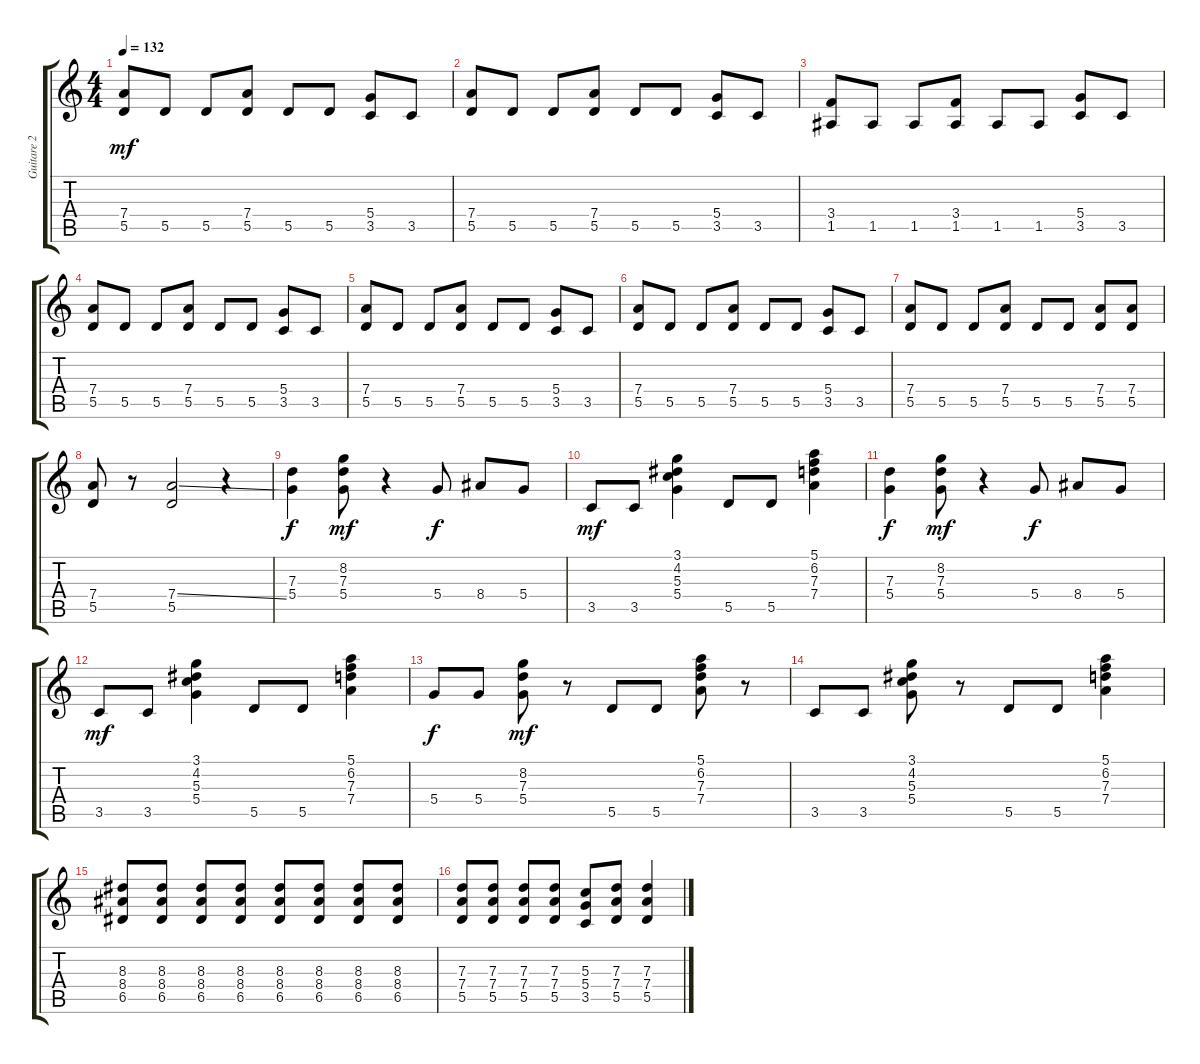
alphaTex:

\track ("Guitare 2" "Guitare 2") {instrument electricguitarmuted}
\staff {score tabs}
\tuning (E4 B3 G3 D3 A2 E2) {hide}
\ts (4 4)
\tempo 132
\clef g2
\ks c
(7.4 5.5).8{dy mf} 5.5.8 5.5.8 (7.4 5.5).8 5.5.8 5.5.8 (5.4 3.5).8 3.5.8 |
(7.4 5.5).8 5.5.8 5.5.8 (7.4 5.5).8 5.5.8 5.5.8 (5.4 3.5).8 3.5.8 |
(3.4 1.5).8 1.5.8 1.5.8 (3.4 1.5).8 1.5.8 1.5.8 (5.4 3.5).8 3.5.8 |
(7.4 5.5).8 5.5.8 5.5.8 (7.4 5.5).8 5.5.8 5.5.8 (5.4 3.5).8 3.5.8 |
(7.4 5.5).8 5.5.8 5.5.8 (7.4 5.5).8 5.5.8 5.5.8 (5.4 3.5).8 3.5.8 |
(7.4 5.5).8 5.5.8 5.5.8 (7.4 5.5).8 5.5.8 5.5.8 (5.4 3.5).8 3.5.8 |
(7.4 5.5).8 5.5.8 5.5.8 (7.4 5.5).8 5.5.8 5.5.8 (7.4 5.5).8 (7.4 5.5).8 |
(7.4 5.5).8 r.8 (7.4{ss} 5.5).2 r.4 |
(7.3 5.4).4{dy f} (8.2 7.3 5.4).8{dy mf} r.4 5.4.8{dy f} 8.4.8 5.4.8 |
3.5.8{dy mf} 3.5.8 (3.1 4.2 5.3 5.4).4 5.5.8 5.5.8 (5.1 6.2 7.3 7.4).4 |
(7.3 5.4).4{dy f} (8.2 7.3 5.4).8{dy mf} r.4 5.4.8{dy f} 8.4.8 5.4.8 |
3.5.8{dy mf} 3.5.8 (3.1 4.2 5.3 5.4).4 5.5.8 5.5.8 (5.1 6.2 7.3 7.4).4 |
5.4.8{dy f} 5.4.8 (8.2 7.3 5.4).8{dy mf} r.8 5.5.8 5.5.8 (5.1 6.2 7.3 7.4).8 r.8 |
3.5.8 3.5.8 (3.1 4.2 5.3 5.4).8 r.8 5.5.8 5.5.8 (5.1 6.2 7.3 7.4).4 |
(8.3 8.4 6.5).8 (8.3 8.4 6.5).8 (8.3 8.4 6.5).8 (8.3 8.4 6.5).8 (8.3 8.4 6.5).8 (8.3 8.4 6.5).8 (8.3 8.4 6.5).8 (8.3 8.4 6.5).8 |
(7.3 7.4 5.5).8 (7.3 7.4 5.5).8 (7.3 7.4 5.5).8 (7.3 7.4 5.5).8 (5.3 5.4 3.5).8 (7.3 7.4 5.5).8 (7.3 7.4 5.5).4
